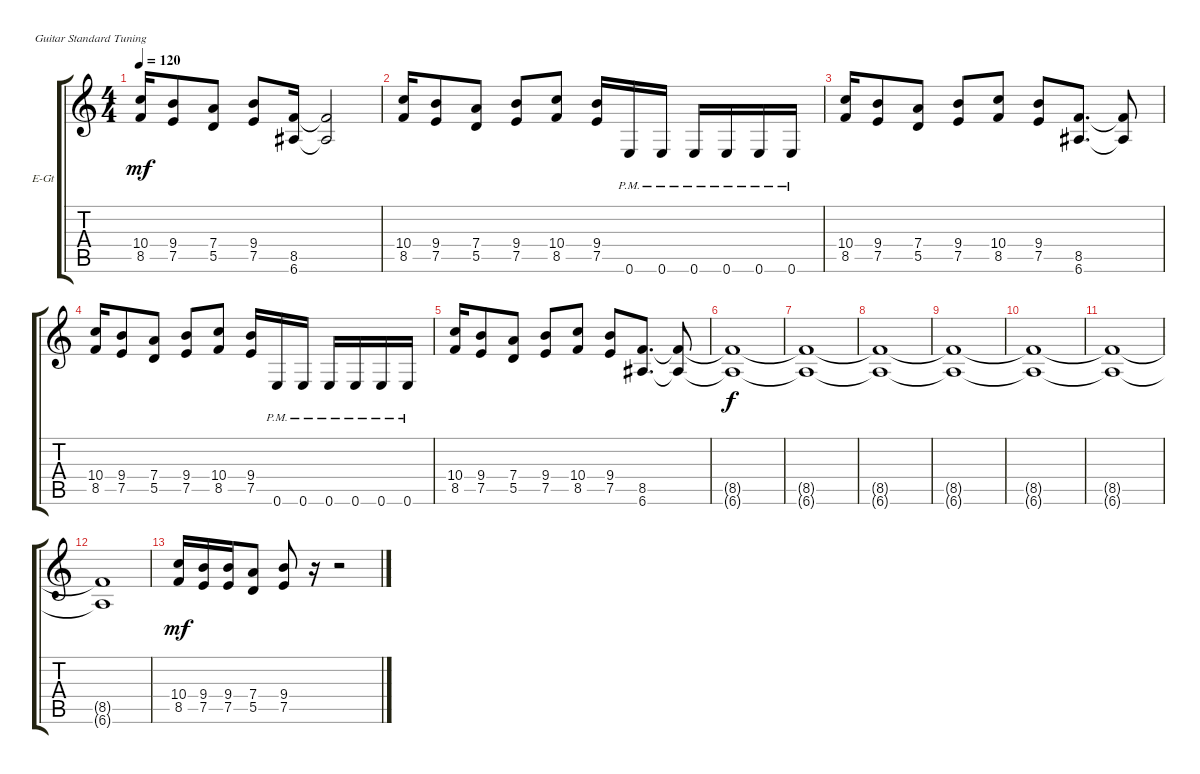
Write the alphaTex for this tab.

\bracketExtendMode groupsimilarinstruments
\firstSystemTrackNameOrientation horizontal
\otherSystemsTrackNameOrientation horizontal
\track ("Electric Guitar 1" "E-Gt") {instrument distortionguitar}
\staff {score tabs}
\tuning (E4 B3 G3 D3 A2 E2)
\ts (4 4)
\tempo 120
\clef g2
\ks c
(8.5 10.4).16{dy mf} (7.5 9.4).8 (5.5 7.4).8 (7.5 9.4).8 (6.6 8.5).16 (6.6{t} 8.5{t}).2 |
(8.5 10.4).16 (7.5 9.4).8 (5.5 7.4).8 (7.5 9.4).8 (8.5 10.4).8 (7.5 9.4).16 0.6{pm}.16 0.6{pm}.16 0.6{pm}.16 0.6{pm}.16 0.6{pm}.16 0.6{pm}.16 |
(8.5 10.4).16 (7.5 9.4).8 (5.5 7.4).8 (7.5 9.4).8 (8.5 10.4).8 (7.5 9.4).8 (6.6 8.5).8{d} (6.6{t} 8.5{t}).8 |
(8.5 10.4).16 (7.5 9.4).8 (5.5 7.4).8 (7.5 9.4).8 (8.5 10.4).8 (7.5 9.4).16 0.6{pm}.16 0.6{pm}.16 0.6{pm}.16 0.6{pm}.16 0.6{pm}.16 0.6{pm}.16 |
(8.5 10.4).16 (7.5 9.4).8 (5.5 7.4).8 (7.5 9.4).8 (8.5 10.4).8 (7.5 9.4).8 (6.6 8.5).8{d} (6.6{t} 8.5{t}).8 |
(6.6{t} 8.5{t}).1{dy f} |
(6.6{t} 8.5{t}).1 |
(8.5{t} 6.6{t}).1 |
(6.6{t} 8.5{t}).1 |
(8.5{t} 6.6{t}).1 |
(6.6{t} 8.5{t}).1 |
(6.6{t} 8.5{t}).1 |
(8.5 10.4).16{dy mf} (7.5 9.4).16 (7.5 9.4).16 (5.5 7.4).8 (7.5 9.4).8 r.16 r.2
